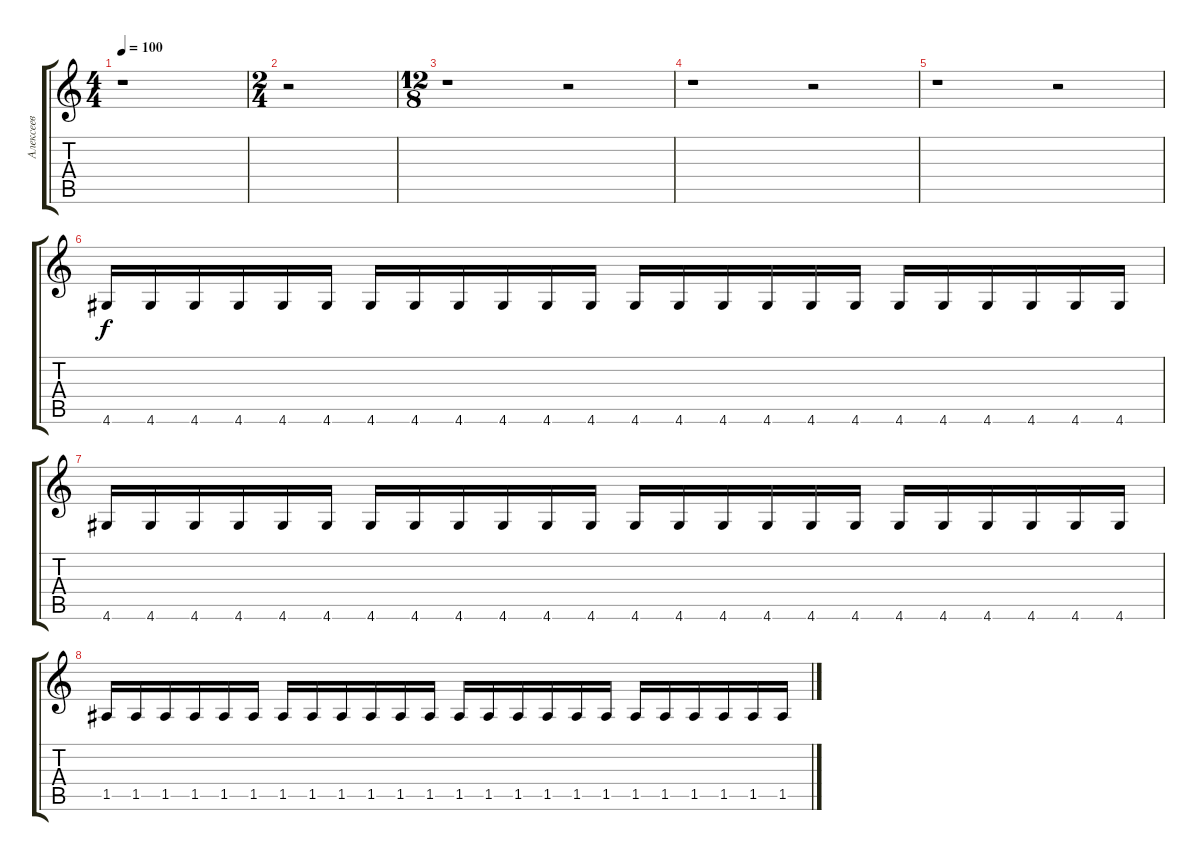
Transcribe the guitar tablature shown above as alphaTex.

\track ("Алексеев" "Алексеев") {instrument distortionguitar}
\staff {score tabs}
\tuning (E4 B3 G3 D3 A2 E2) {hide}
\ts (4 4)
\tempo 100
\clef g2
\ks c
r.1{dy f} |
\ts (2 4)
r.2 |
\ts (12 8)
r.1 r.2 |
r.1 r.2 |
r.1 r.2 |
4.6.16 4.6.16 4.6.16 4.6.16 4.6.16 4.6.16 4.6.16 4.6.16 4.6.16 4.6.16 4.6.16 4.6.16 4.6.16 4.6.16 4.6.16 4.6.16 4.6.16 4.6.16 4.6.16 4.6.16 4.6.16 4.6.16 4.6.16 4.6.16 |
4.6.16 4.6.16 4.6.16 4.6.16 4.6.16 4.6.16 4.6.16 4.6.16 4.6.16 4.6.16 4.6.16 4.6.16 4.6.16 4.6.16 4.6.16 4.6.16 4.6.16 4.6.16 4.6.16 4.6.16 4.6.16 4.6.16 4.6.16 4.6.16 |
1.5.16 1.5.16 1.5.16 1.5.16 1.5.16 1.5.16 1.5.16 1.5.16 1.5.16 1.5.16 1.5.16 1.5.16 1.5.16 1.5.16 1.5.16 1.5.16 1.5.16 1.5.16 1.5.16 1.5.16 1.5.16 1.5.16 1.5.16 1.5.16
